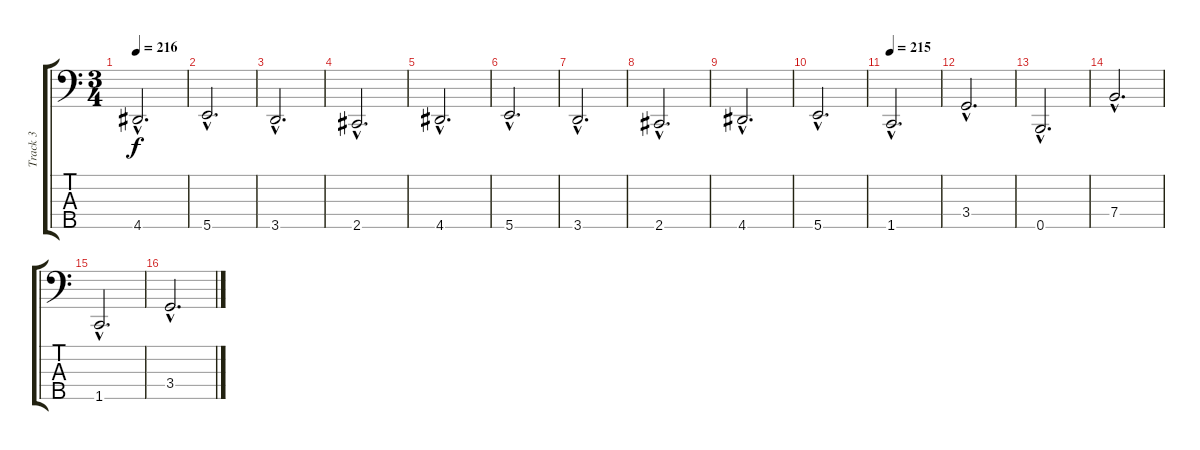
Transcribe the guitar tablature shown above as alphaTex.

\track ("Track 3" "Track 3") {instrument electricbassfinger}
\staff {score tabs}
\tuning (G2 D2 A1 E1 B0) {hide}
\ts (3 4)
\tempo 216
\clef f4
\ks c
4.5{hac}.2{d dy f} |
5.5{hac}.2{d} |
3.5{hac}.2{d} |
2.5{hac}.2{d} |
4.5{hac}.2{d} |
5.5{hac}.2{d} |
3.5{hac}.2{d} |
2.5{hac}.2{d} |
4.5{hac}.2{d} |
5.5{hac}.2{d} |
\tempo 215
1.5{hac}.2{d} |
3.4{hac}.2{d} |
0.5{hac}.2{d} |
7.4{hac}.2{d} |
1.5{hac}.2{d} |
3.4{hac}.2{d}
